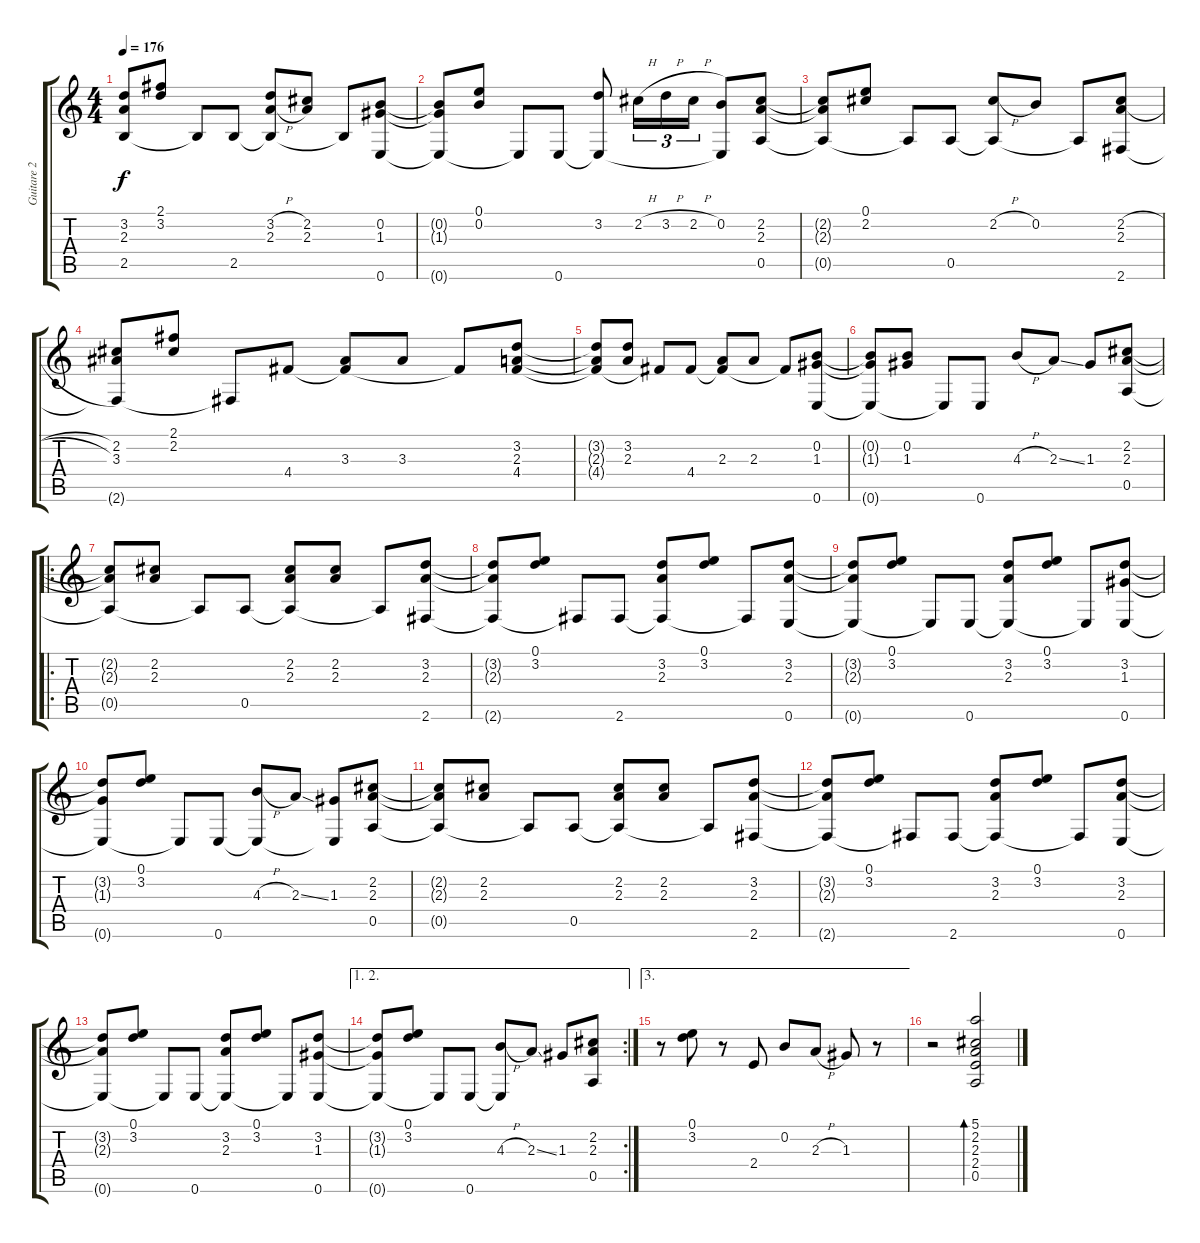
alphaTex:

\track ("Guitare 2" "Guitare 2") {instrument acousticguitarsteel}
\staff {score tabs}
\tuning (E4 B3 G3 D3 A2 E2) {hide}
\ts (4 4)
\tempo 176
\clef g2
\ks c
(3.2{t} 2.3{t} 2.5{t}).8{dy f} (2.1 3.2).8 2.5{t}.8 2.5.8 (3.2{h} 2.3{h} 2.5{t}).8 (2.2 2.3).8 2.5{t}.8 (0.2 1.3 0.6).8 |
(0.2{t} 1.3{t} 0.6{t}).8 (0.1 0.2).8 0.6{t}.8 0.6.8 (3.2 0.6{t}).8 2.2{h}.16{tu (3 2)} 3.2{h}.16{tu (3 2)} 2.2{h}.16{tu (3 2)} (0.2 0.6{t}).8 (2.2 2.3 0.5).8 |
(2.2{t} 2.3{t} 0.5{t}).8 (0.1 2.2).8 0.5{t}.8 0.5.8 (2.2{h} 0.5{t}).8 0.2.8 0.5{t}.8 (2.2{h} 2.3{h} 2.6).8 |
(2.2 3.3 2.6{t}).8 (2.1 2.2).8 2.6{t}.8 4.4.8 (3.3 4.4{t}).8 3.3.8 4.4{t}.8 (3.2 2.3 4.4).8 |
(3.2{t} 2.3{t} 4.4{t}).8 (3.2 2.3).8 4.4{t}.8 4.4.8 (2.3 4.4{t}).8 2.3.8 4.4{t}.8 (0.2 1.3 0.6).8 |
(0.2{t} 1.3{t} 0.6{t}).8 (0.2 1.3).8 0.6{t}.8 0.6.8 4.3{h}.8 2.3{ss}.8 1.3.8 (2.2 2.3 0.5).8 |
\ro
(2.2{t} 2.3{t} 0.5{t}).8 (2.2 2.3).8 0.5{t}.8 0.5.8 (2.2 2.3 0.5{t}).8 (2.2 2.3).8 0.5{t}.8 (3.2 2.3 2.6).8 |
(3.2{t} 2.3{t} 2.6{t}).8 (0.1 3.2).8 2.6{t}.8 2.6.8 (3.2 2.3 2.6{t}).8 (0.1 3.2).8 2.6{t}.8 (3.2 2.3 0.6).8 |
(3.2{t} 2.3{t} 0.6{t}).8 (0.1 3.2).8 0.6{t}.8 0.6.8 (3.2 2.3 0.6{t}).8 (0.1 3.2).8 0.6{t}.8 (3.2 1.3 0.6).8 |
(3.2{t} 1.3{t} 0.6{t}).8 (0.1 3.2).8 0.6{t}.8 0.6.8 (4.3{h} 0.6{t}).8 2.3{ss}.8 (1.3 0.6{t}).8 (2.2 2.3 0.5).8 |
(2.2{t} 2.3{t} 0.5{t}).8 (2.2 2.3).8 0.5{t}.8 0.5.8 (2.2 2.3 0.5{t}).8 (2.2 2.3).8 0.5{t}.8 (3.2 2.3 2.6).8 |
(3.2{t} 2.3{t} 2.6{t}).8 (0.1 3.2).8 2.6{t}.8 2.6.8 (3.2 2.3 2.6{t}).8 (0.1 3.2).8 2.6{t}.8 (3.2 2.3 0.6).8 |
(3.2{t} 2.3{t} 0.6{t}).8 (0.1 3.2).8 0.6{t}.8 0.6.8 (3.2 2.3 0.6{t}).8 (0.1 3.2).8 0.6{t}.8 (3.2 1.3 0.6).8 |
\ae (1 2)
\rc 2
(3.2{t} 1.3{t} 0.6{t}).8 (0.1 3.2).8 0.6{t}.8 0.6.8 (4.3{h} 0.6{t}).8 2.3{ss}.8 1.3.8 (2.2 2.3 0.5).8 |
\ae 3
r.8 (0.1 3.2).8 r.8 2.4.8 0.2.8 2.3{h}.8 1.3.8 r.8 |
r.2 (5.1 2.2 2.3 2.4 0.5).2{bd 240}
